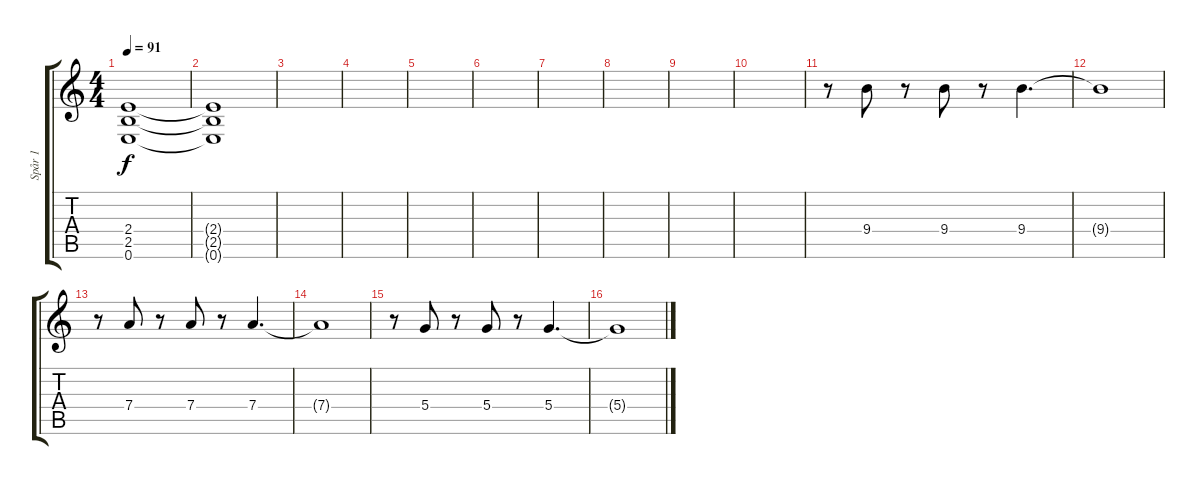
\track ("Spår 1" "Spår 1") {instrument electricguitarjazz}
\staff {score tabs}
\tuning (E4 B3 G3 D3 A2 E2) {hide}
\ts (4 4)
\tempo 91
\clef g2
\ks c
(2.4{t} 2.5{t} 0.6{t}).1{dy f} |
(2.4{t} 2.5{t} 0.6{t}).1 |
|
|
|
|
|
|
|
|
r.8 9.4.8 r.8 9.4.8 r.8 9.4.4{d} |
9.4{t}.1 |
r.8 7.4.8 r.8 7.4.8 r.8 7.4.4{d} |
7.4{t}.1 |
r.8 5.4.8 r.8 5.4.8 r.8 5.4.4{d} |
5.4{t}.1
